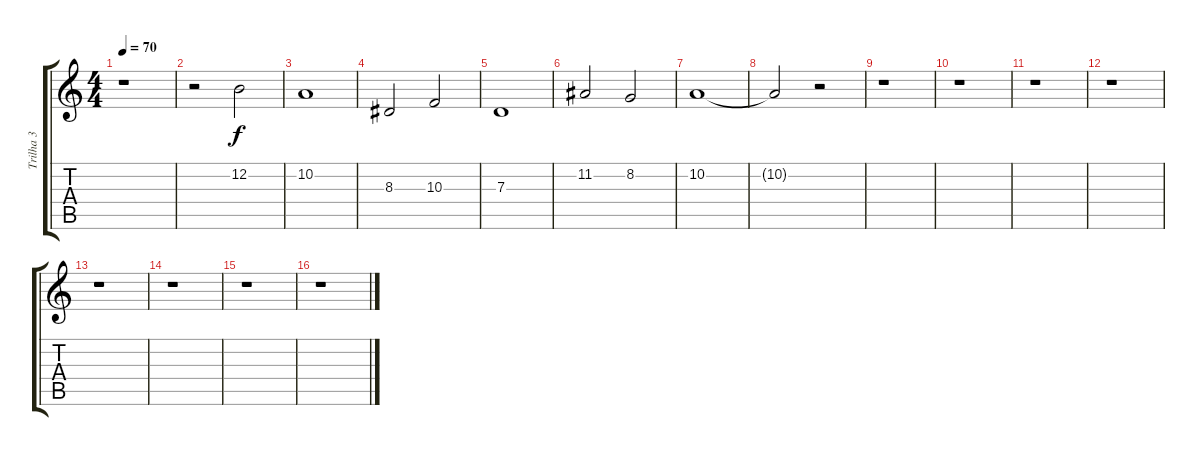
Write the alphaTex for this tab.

\track ("Trilha 3" "Trilha 3") {instrument cello}
\staff {score tabs}
\tuning (E4 B3 G3 D3 A2 E2) {hide}
\ts (4 4)
\tempo 70
\clef g2
\ks c
r.1{dy f instrument cello} |
r.2 12.2.2 |
10.2.1 |
8.3.2 10.3.2 |
7.3.1 |
11.2.2 8.2.2 |
10.2.1 |
10.2{t}.2 r.2 |
r.1 |
r.1 |
r.1 |
r.1 |
r.1 |
r.1 |
r.1 |
r.1
